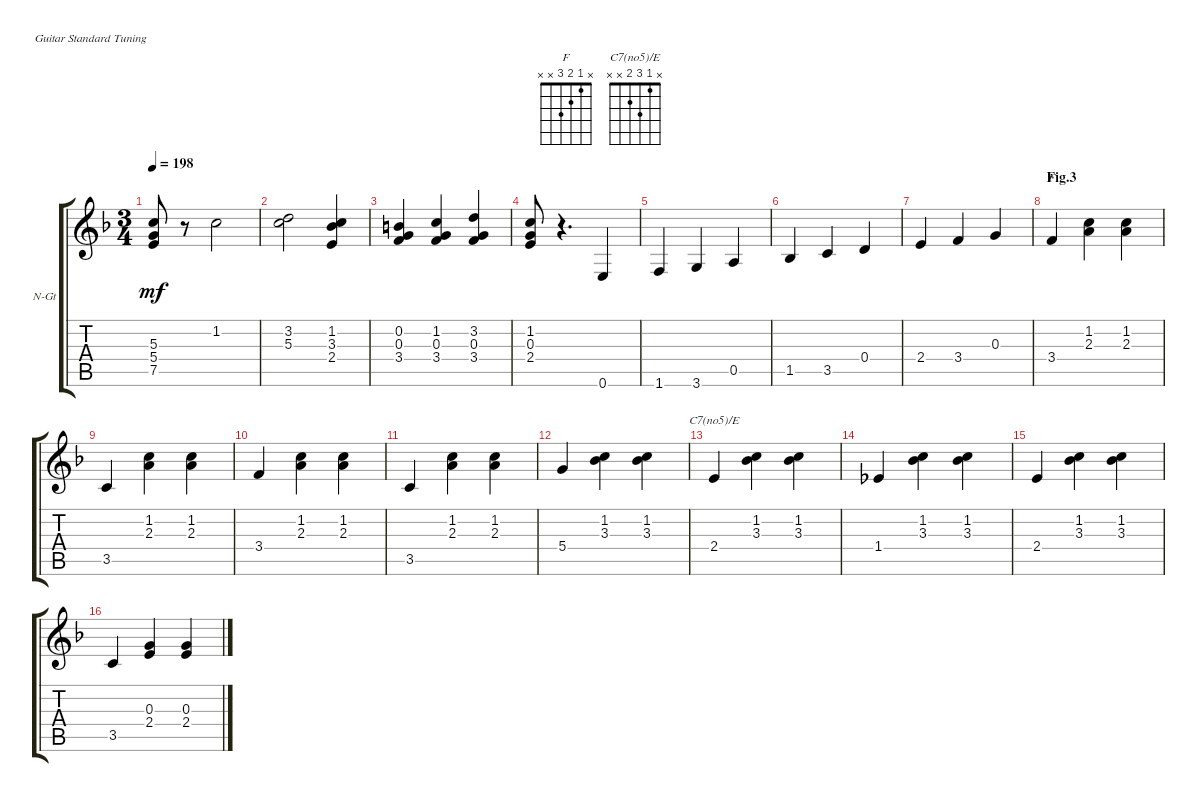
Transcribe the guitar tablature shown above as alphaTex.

\bracketExtendMode groupsimilarinstruments
\firstSystemTrackNameOrientation horizontal
\otherSystemsTrackNameOrientation horizontal
\track ("Nylon Guitar" "N-Gt") {instrument acousticguitarnylon}
\staff {score tabs}
\tuning (E4 B3 G3 D3 A2 E2)
\chord ("F" x 1 2 3 x x)
\chord ("C7(no5)/E" x 1 3 2 x x)
\ts (3 4)
\tempo 198
\clef g2
\scale
0.333333
\ks f
(7.5 5.4 5.3).8{dy mf} r.8 1.2.2 |
\scale
0.333333 (3.2 5.3).2 (3.3 1.2 2.4).4 |
\scale
0.333333 (3.4 0.3 0.2).4 (3.4 0.3 1.2).4 (3.4 0.3 3.2).4 |
\scale
0.333333 (0.3 1.2 2.4).8 r.4{d} 0.6.4 |
\scale
0.333333 1.6.4 3.6.4 0.5.4 |
\scale
0.333333 1.5.4 3.5.4 0.4.4 |
\scale
0.333333 2.4.4 3.4.4 0.3.4 |
\section ("" "Fig.3")
\scale
0.333333 3.4.4{ch "F"} (1.2 2.3).4 (2.3 1.2).4 |
\scale
0.333333 3.5.4 (1.2 2.3).4 (2.3 1.2).4 |
\scale
0.333333 3.4.4 (2.3 1.2).4 (2.3 1.2).4 |
\scale
0.333333 3.5.4 (1.2 2.3).4 (2.3 1.2).4 |
\scale
0.333333 5.4.4 (1.2 3.3).4 (3.3 1.2).4 |
\scale
0.333333 2.4.4{ch "C7(no5)/E"} (1.2 3.3).4 (3.3 1.2).4 |
\scale
0.333333 1.4.4 (1.2 3.3).4 (3.3 1.2).4 |
\scale
0.333333 2.4.4 (1.2 3.3).4 (3.3 1.2).4 |
\scale
0.333333 3.5.4 (2.4 0.3).4 (2.4 0.3).4
